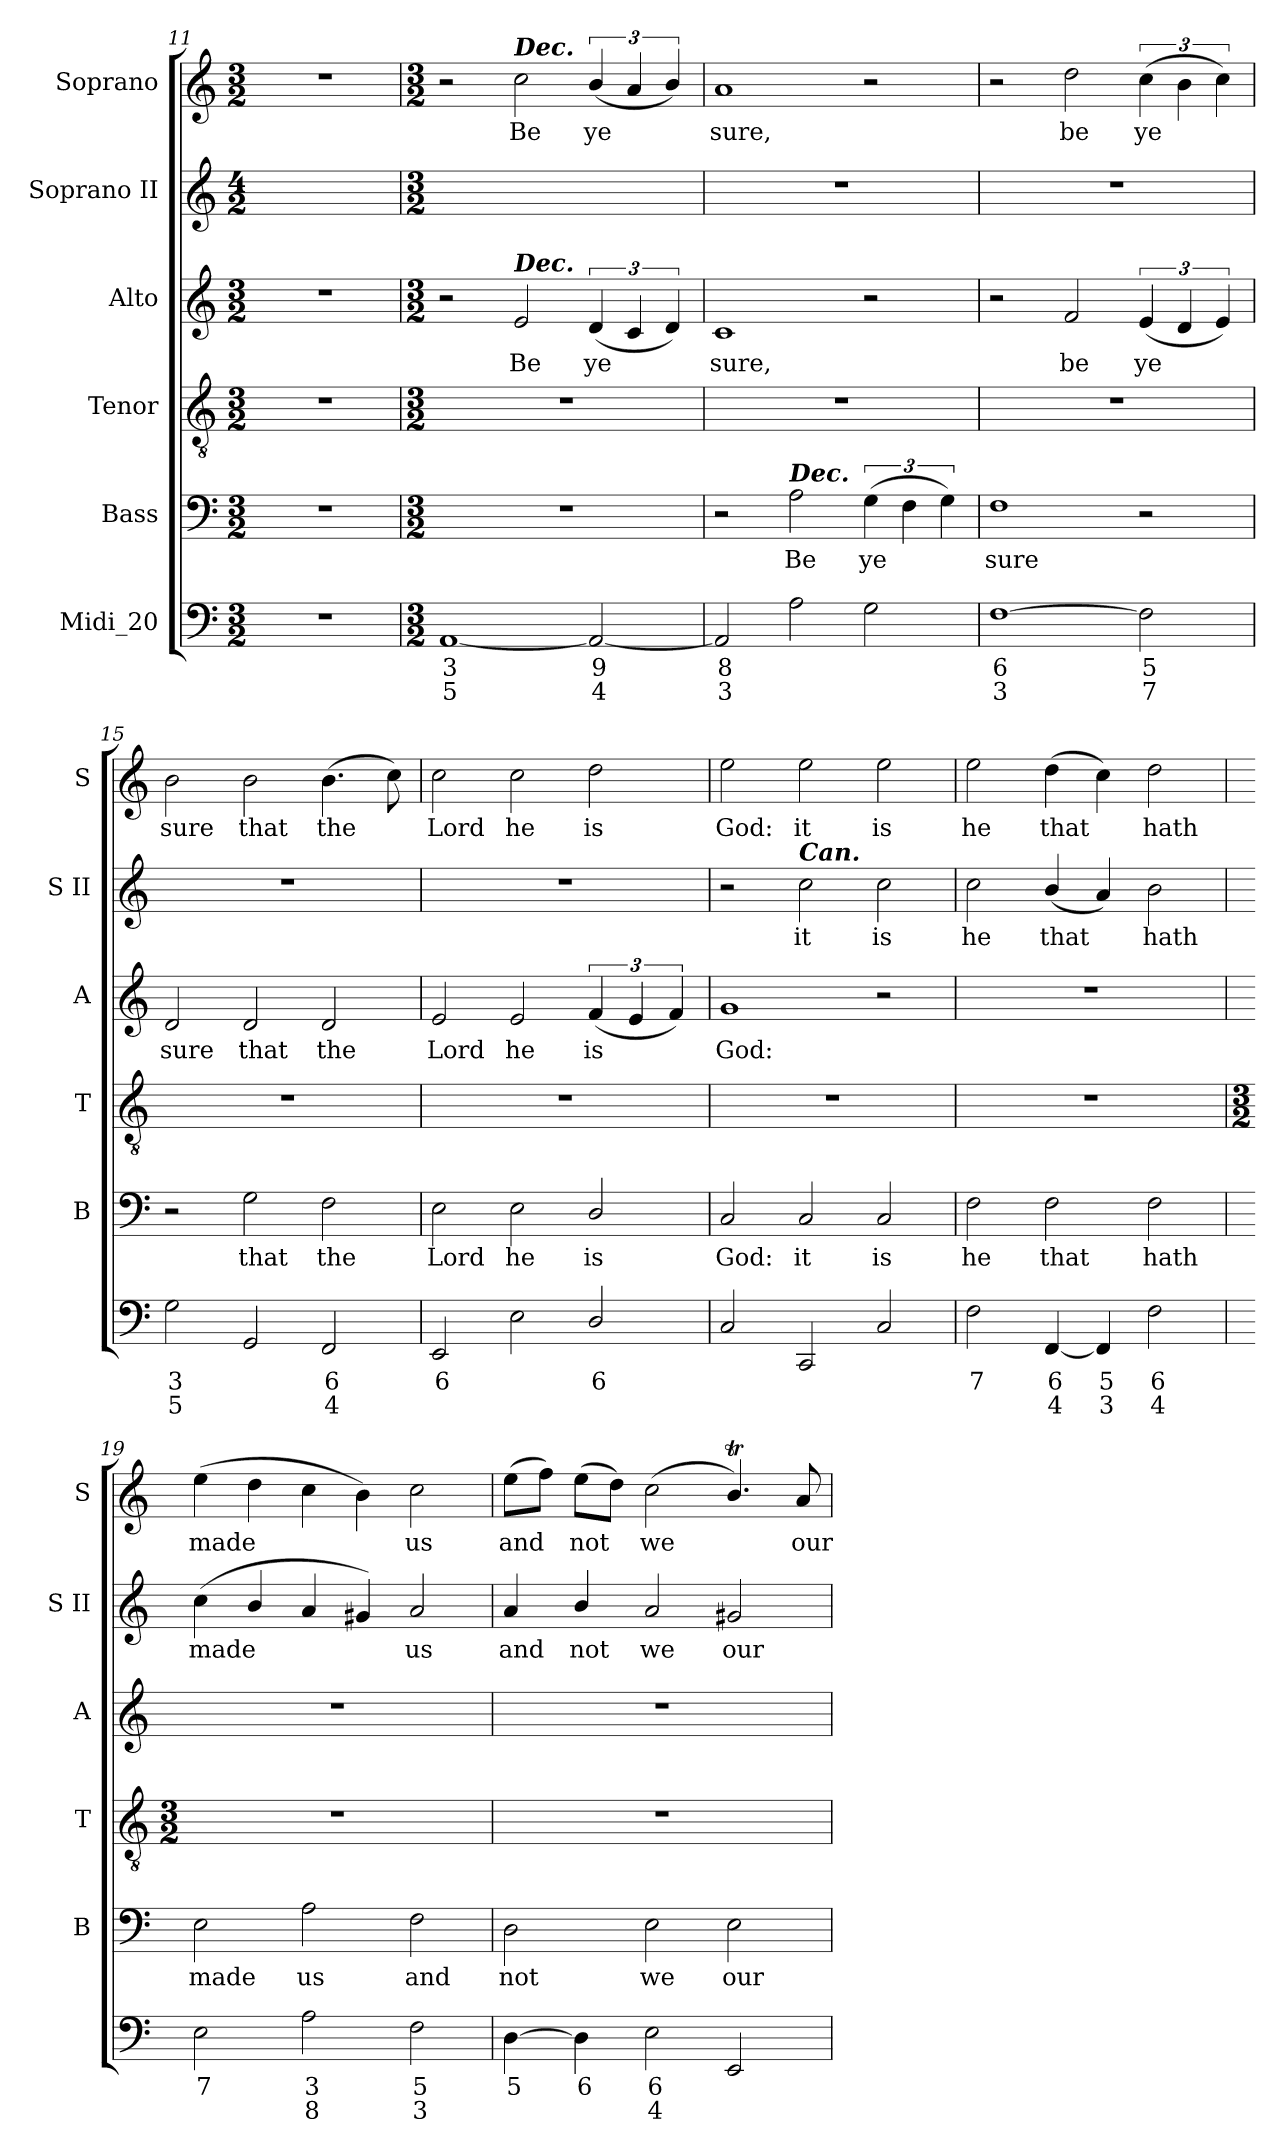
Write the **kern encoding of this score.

**kern	**text	**text	**kern	**text	**kern	**kern	**text	**kern	**text	**kern	**text
*part6	*part6	*part6	*part5	*part5	*part4	*part3	*part3	*part2	*part2	*part1	*part1
*staff6	*staff6	*staff6	*staff5	*staff5	*staff4	*staff3	*staff3	*staff2	*staff2	*staff1	*staff1
*I"Midi_20	*	*	*I"Bass	*	*I"Tenor	*I"Alto	*	*I"Soprano II	*	*I"Soprano	*
*	*	*	*I'B	*	*I'T	*I'A	*	*I'S II	*	*I'S	*
*clefF4	*	*	*clefF4	*	*clefGv2	*clefG2	*	*clefG2	*	*clefG2	*
*k[]	*	*	*k[]	*	*k[]	*k[]	*	*k[]	*	*k[]	*
*C:	*	*	*C:	*	*C:	*C:	*	*C:	*	*C:	*
*M3/2	*	*	*M3/2	*	*M3/2	*M3/2	*	*M4/2	*	*M3/2	*
=11	=11	=11	=11	=11	=11	=11	=11	=11	=11	=11	=11
1.r	.	.	1.r	.	1.r	1.r	.	1.ryy	.	1.r	.
!!LO:LB:g=z
=12	=12	=12	=12	=12	=12	=12	=12	=12	=12	=12	=12
*	*	*	*	*	*	*	*	*k[]	*	*	*
*	*	*	*	*	*	*	*	*C:	*	*	*
*M3/2	*	*	*M3/2	*	*M3/2	*M3/2	*	*M3/2	*	*M3/2	*
!	!LO:LY:b	!LO:LY:b	!LO:N:vis=1	!	!	!	!	!LO:N:vis=1	!	!	!
[1AA	3	5	1.r	.	1.r	2r	.	1.ryy	.	2r	.
!	!	!	!	!	!	!	!	!	!	!LO:TX:a:Bi:t=Dec.	!
!	!	!	!	!	!	!LO:TX:a:Bi:t=Dec.	!	!	!	!	!
!	!	!	!	!	!	!	!LO:LY:b	!	!	!	!LO:LY:b
.	.	.	.	.	.	2e	Be	.	.	2cc	Be
!	!LO:LY:b	!LO:LY:b	!	!	!	!	!LO:LY:b	!	!	!	!LO:LY:b
2AA_	9	4	.	.	.	(<6d	ye	.	.	(<6b/	ye
.	.	.	.	.	.	6c	.	.	.	6a	.
.	.	.	.	.	.	6d)	.	.	.	6b/)	.
=13	=13	=13	=13	=13	=13	=13	=13	=13	=13	=13	=13
!	!LO:LY:b	!LO:LY:b	!	!	!	!	!LO:LY:b	!LO:N:vis=1	!	!	!LO:LY:b
2AA]	8	3	2r	.	1.r	1c	sure,	1.r	.	1a	sure,
!	!	!	!LO:TX:a:Bi:t=Dec.	!	!	!	!	!	!	!	!
!	!	!	!	!LO:LY:b	!	!	!	!	!	!	!
2A	.	.	2A	Be	.	.	.	.	.	.	.
!	!	!	!	!LO:LY:b	!	!	!	!	!	!	!
2G	.	.	(>6G	ye	.	2r	.	.	.	2r	.
.	.	.	6F	.	.	.	.	.	.	.	.
.	.	.	6G)	.	.	.	.	.	.	.	.
=14	=14	=14	=14	=14	=14	=14	=14	=14	=14	=14	=14
!	!LO:LY:b	!LO:LY:b	!	!LO:LY:b	!	!	!	!LO:N:vis=1	!	!	!
[1F	6	3	1F	sure	1.r	2r	.	1.r	.	2r	.
!	!	!	!	!	!	!	!LO:LY:b	!	!	!	!LO:LY:b
.	.	.	.	.	.	2f	be	.	.	2dd	be
!	!LO:LY:b	!LO:LY:b	!	!	!	!	!LO:LY:b	!	!	!	!LO:LY:b
2F]	5	7	2r	.	.	(<6e	ye	.	.	(>6cc	ye
.	.	.	.	.	.	6d	.	.	.	6b	.
.	.	.	.	.	.	6e)	.	.	.	6cc)	.
=15	=15	=15	=15	=15	=15	=15	=15	=15	=15	=15	=15
!	!LO:LY:b	!LO:LY:b	!	!	!	!	!LO:LY:b	!LO:N:vis=1	!	!	!LO:LY:b
2G	3	5	2r	.	1.r	2d	sure	1.r	.	2b	sure
!	!	!	!	!LO:LY:b	!	!	!LO:LY:b	!	!	!	!LO:LY:b
2GG	.	.	2G	that	.	2d	that	.	.	2b	that
!	!LO:LY:b	!LO:LY:b	!	!LO:LY:b	!	!	!LO:LY:b	!	!	!	!LO:LY:b
2FF	6	4	2F	the	.	2d	the	.	.	(>4.b	the
.	.	.	.	.	.	.	.	.	.	8cc)	.
=16	=16	=16	=16	=16	=16	=16	=16	=16	=16	=16	=16
!	!LO:LY:b	!	!	!LO:LY:b	!	!	!LO:LY:b	!LO:N:vis=1	!	!	!LO:LY:b
2EE	6	.	2E	Lord	1.r	2e	Lord	1.r	.	2cc	Lord
!	!	!	!	!LO:LY:b	!	!	!LO:LY:b	!	!	!	!LO:LY:b
2E	.	.	2E	he	.	2e	he	.	.	2cc	he
!	!LO:LY:b	!	!	!LO:LY:b	!	!	!LO:LY:b	!	!	!	!LO:LY:b
2D/	6	.	2D/	is	.	(<6f	is	.	.	2dd	is
.	.	.	.	.	.	6e	.	.	.	.	.
.	.	.	.	.	.	6f)	.	.	.	.	.
=17	=17	=17	=17	=17	=17	=17	=17	=17	=17	=17	=17
!	!	!	!	!LO:LY:b	!	!	!LO:LY:b	!	!	!	!LO:LY:b
2C	.	.	2C	God:	1.r	1g	God:	2r	.	2ee	God:
!	!	!	!	!	!	!	!	!LO:TX:a:Bi:t=Can.	!	!	!
!	!	!	!	!LO:LY:b	!	!	!	!	!LO:LY:b	!	!LO:LY:b
2CC	.	.	2C	it	.	.	.	2cc	it	2ee	it
!	!	!	!	!LO:LY:b	!	!	!	!	!LO:LY:b	!	!LO:LY:b
2C	.	.	2C	is	.	2r	.	2cc	is	2ee	is
=18	=18	=18	=18	=18	=18	=18	=18	=18	=18	=18	=18
!	!LO:LY:b	!	!	!LO:LY:b	!	!LO:N:vis=1	!	!	!LO:LY:b	!	!LO:LY:b
2F	7	.	2F	he	1.r	1.r	.	2cc	he	2ee	he
!	!LO:LY:b	!LO:LY:b	!	!LO:LY:b	!	!	!	!	!LO:LY:b	!	!LO:LY:b
[4FF	6	4	2F	that	.	.	.	(<4b/	that	(>4dd	that
!	!LO:LY:b	!LO:LY:b	!	!	!	!	!	!	!	!	!
4FF]	5	3	.	.	.	.	.	4a)	.	4cc)	.
!	!LO:LY:b	!LO:LY:b	!	!LO:LY:b	!	!	!	!	!LO:LY:b	!	!LO:LY:b
2F	6	4	2F	hath	.	.	.	2b	hath	2dd	hath
!!LO:LB:g=z
=19	=19	=19	=19	=19	=19	=19	=19	=19	=19	=19	=19
*	*	*	*	*	*M3/2	*	*	*	*	*	*
!	!LO:LY:b	!	!	!LO:LY:b	!	!LO:N:vis=1	!	!	!LO:LY:b	!	!LO:LY:b
2E	7	.	2E	made	1.r	1.r	.	(<4cc	made	(>4ee	made
.	.	.	.	.	.	.	.	4b/	.	4dd	.
!	!LO:LY:b	!LO:LY:b	!	!LO:LY:b	!	!	!	!	!	!	!
2A	3	8	2A	us	.	.	.	4a	.	4cc	.
.	.	.	.	.	.	.	.	4g#X)	.	4b)	.
!	!LO:LY:b	!LO:LY:b	!	!LO:LY:b	!	!	!	!	!LO:LY:b	!	!LO:LY:b
2F	5	3	2F	and	.	.	.	2a	us	2cc	us
=20	=20	=20	=20	=20	=20	=20	=20	=20	=20	=20	=20
!	!LO:LY:b	!	!	!LO:LY:b	!	!LO:N:vis=1	!	!	!LO:LY:b	!	!LO:LY:b
[4D	5	.	2D	not	1.r	1.r	.	4a	and	(>8eeL	and
.	.	.	.	.	.	.	.	.	.	8ffJ)	.
!	!LO:LY:b	!	!	!	!	!	!	!	!LO:LY:b	!	!LO:LY:b
4D]	6	.	.	.	.	.	.	4b/	not	(>8eeL	not
.	.	.	.	.	.	.	.	.	.	8ddJ)	.
!	!LO:LY:b	!LO:LY:b	!	!LO:LY:b	!	!	!	!	!LO:LY:b	!	!LO:LY:b
2E	6	4	2E	we	.	.	.	2a	we	(<2cc	we
!	!	!	!	!LO:LY:b	!	!	!	!	!LO:LY:b	!	!
2EE	.	.	2E	our-	.	.	.	2g#X	our-	4.bt/)	.
!	!	!	!	!	!	!	!	!	!	!	!LO:LY:b
.	.	.	.	.	.	.	.	.	.	8a	our-
=	=	=	=	=	=	=	=	=	=	=	=
*-	*-	*-	*-	*-	*-	*-	*-	*-	*-	*-	*-
